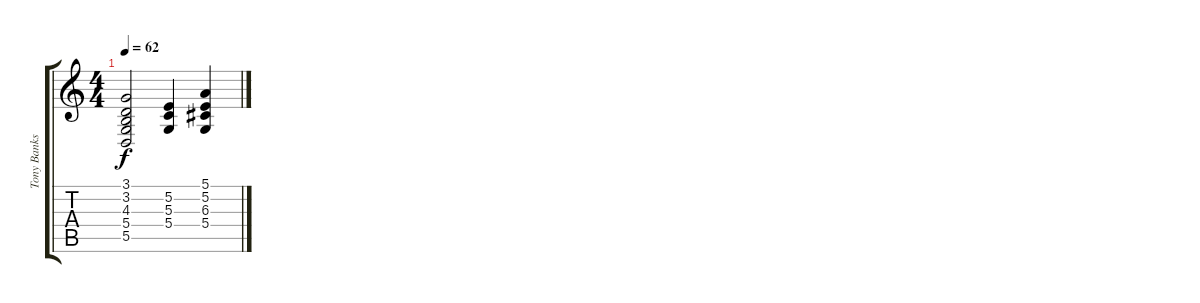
\track ("Tony Banks (keyboard choirs)" "Tony Banks") {instrument choiraahs}
\staff {score tabs}
\tuning (E4 B3 G3 D3 A2 E2) {hide}
\ts (4 4)
\tempo 62
\clef g2
\ks c
(3.1 3.2 4.3 5.4 5.5).2{dy f} (5.2 5.3 5.4).4 (5.1 5.2 6.3 5.4).4
